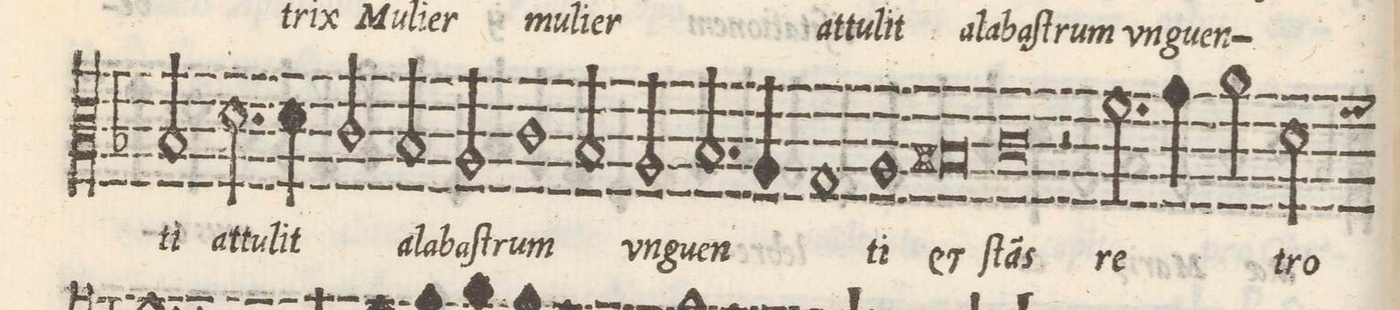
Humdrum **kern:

**kern	**text
*I"TENOR	*
*clefC3	*
*k[b-]	*
*met(C|)	*
*M2/1	*
2B-/	-ti
2.d\	at-
4d\	-tu-
2c/	-lit
=19-	=19-
2B-/	a-
2A/	-la-
1c	-baſ-
=20-	=20-
2B-/	-trum
2A/	vn-
2.B-/	-guen-
4A/	.
=21-	=21-
1G	.
1A	-ti
=22-	=22-
0Bn	et
=23-	=23-
0c	ſta(n)s
=24-	=24-
2r	.
2.f\	re-
4g\	.
2a\	.
=25-	=25-
2d\	-tro
*custos:f	*
*-	*-
